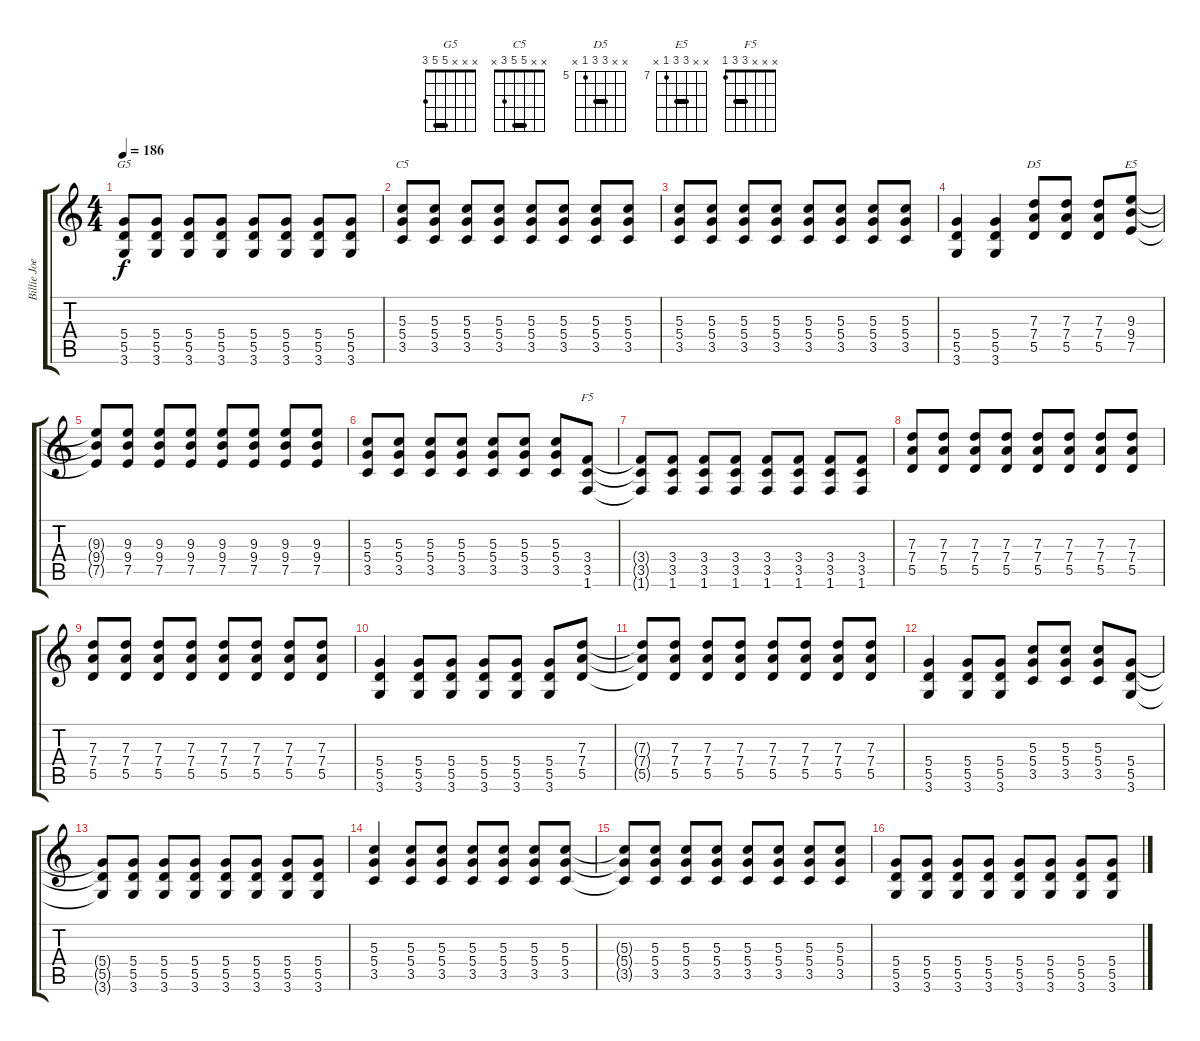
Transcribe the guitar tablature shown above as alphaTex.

\track ("Billie Joe" "Billie Joe") {instrument overdrivenguitar}
\staff {score tabs}
\tuning (E4 B3 G3 D3 A2 E2) {hide}
\chord ("G5" x x x 5 5 3) {barre 5}
\chord ("C5" x x 5 5 3 x) {barre 5}
\chord ("D5" x x 7 7 5 x) {firstfret 5 barre 7}
\chord ("E5" x x 9 9 7 x) {firstfret 7 barre 9}
\chord ("F5" x x x 3 3 1) {barre 3}
\ts (4 4)
\tempo 186
\clef g2
\ks c
(5.4 5.5 3.6).8{ch "G5" dy f} (5.4 5.5 3.6).8 (5.4 5.5 3.6).8 (5.4 5.5 3.6).8 (5.4 5.5 3.6).8 (5.4 5.5 3.6).8 (5.4 5.5 3.6).8 (5.4 5.5 3.6).8 |
(5.3 5.4 3.5).8{ch "C5"} (5.3 5.4 3.5).8 (5.3 5.4 3.5).8 (5.3 5.4 3.5).8 (5.3 5.4 3.5).8 (5.3 5.4 3.5).8 (5.3 5.4 3.5).8 (5.3 5.4 3.5).8 |
(5.3 5.4 3.5).8 (5.3 5.4 3.5).8 (5.3 5.4 3.5).8 (5.3 5.4 3.5).8 (5.3 5.4 3.5).8 (5.3 5.4 3.5).8 (5.3 5.4 3.5).8 (5.3 5.4 3.5).8 |
(5.4 5.5 3.6).4 (5.4 5.5 3.6).4 (7.3 7.4 5.5).8{ch "D5"} (7.3 7.4 5.5).8 (7.3 7.4 5.5).8 (9.3 9.4 7.5).8{ch "E5"} |
(9.3{t} 9.4{t} 7.5{t}).8 (9.3 9.4 7.5).8 (9.3 9.4 7.5).8 (9.3 9.4 7.5).8 (9.3 9.4 7.5).8 (9.3 9.4 7.5).8 (9.3 9.4 7.5).8 (9.3 9.4 7.5).8 |
(5.3 5.4 3.5).8 (5.3 5.4 3.5).8 (5.3 5.4 3.5).8 (5.3 5.4 3.5).8 (5.3 5.4 3.5).8 (5.3 5.4 3.5).8 (5.3 5.4 3.5).8 (3.4 3.5 1.6).8{ch "F5"} |
(3.4{t} 3.5{t} 1.6{t}).8 (3.4 3.5 1.6).8 (3.4 3.5 1.6).8 (3.4 3.5 1.6).8 (3.4 3.5 1.6).8 (3.4 3.5 1.6).8 (3.4 3.5 1.6).8 (3.4 3.5 1.6).8 |
(7.3 7.4 5.5).8 (7.3 7.4 5.5).8 (7.3 7.4 5.5).8 (7.3 7.4 5.5).8 (7.3 7.4 5.5).8 (7.3 7.4 5.5).8 (7.3 7.4 5.5).8 (7.3 7.4 5.5).8 |
(7.3 7.4 5.5).8 (7.3 7.4 5.5).8 (7.3 7.4 5.5).8 (7.3 7.4 5.5).8 (7.3 7.4 5.5).8 (7.3 7.4 5.5).8 (7.3 7.4 5.5).8 (7.3 7.4 5.5).8 |
(5.4 5.5 3.6).4 (5.4 5.5 3.6).8 (5.4 5.5 3.6).8 (5.4 5.5 3.6).8 (5.4 5.5 3.6).8 (5.4 5.5 3.6).8 (7.3 7.4 5.5).8 |
(7.3{t} 7.4{t} 5.5{t}).8 (7.3 7.4 5.5).8 (7.3 7.4 5.5).8 (7.3 7.4 5.5).8 (7.3 7.4 5.5).8 (7.3 7.4 5.5).8 (7.3 7.4 5.5).8 (7.3 7.4 5.5).8 |
(5.4 5.5 3.6).4 (5.4 5.5 3.6).8 (5.4 5.5 3.6).8 (5.3 5.4 3.5).8 (5.3 5.4 3.5).8 (5.3 5.4 3.5).8 (5.4 5.5 3.6).8 |
(5.4{t} 5.5{t} 3.6{t}).8 (5.4 5.5 3.6).8 (5.4 5.5 3.6).8 (5.4 5.5 3.6).8 (5.4 5.5 3.6).8 (5.4 5.5 3.6).8 (5.4 5.5 3.6).8 (5.4 5.5 3.6).8 |
(5.3 5.4 3.5).4 (5.3 5.4 3.5).8 (5.3 5.4 3.5).8 (5.3 5.4 3.5).8 (5.3 5.4 3.5).8 (5.3 5.4 3.5).8 (5.3 5.4 3.5).8 |
(5.3{t} 5.4{t} 3.5{t}).8 (5.3 5.4 3.5).8 (5.3 5.4 3.5).8 (5.3 5.4 3.5).8 (5.3 5.4 3.5).8 (5.3 5.4 3.5).8 (5.3 5.4 3.5).8 (5.3 5.4 3.5).8 |
(5.4 5.5 3.6).8 (5.4 5.5 3.6).8 (5.4 5.5 3.6).8 (5.4 5.5 3.6).8 (5.4 5.5 3.6).8 (5.4 5.5 3.6).8 (5.4 5.5 3.6).8 (5.4 5.5 3.6).8
